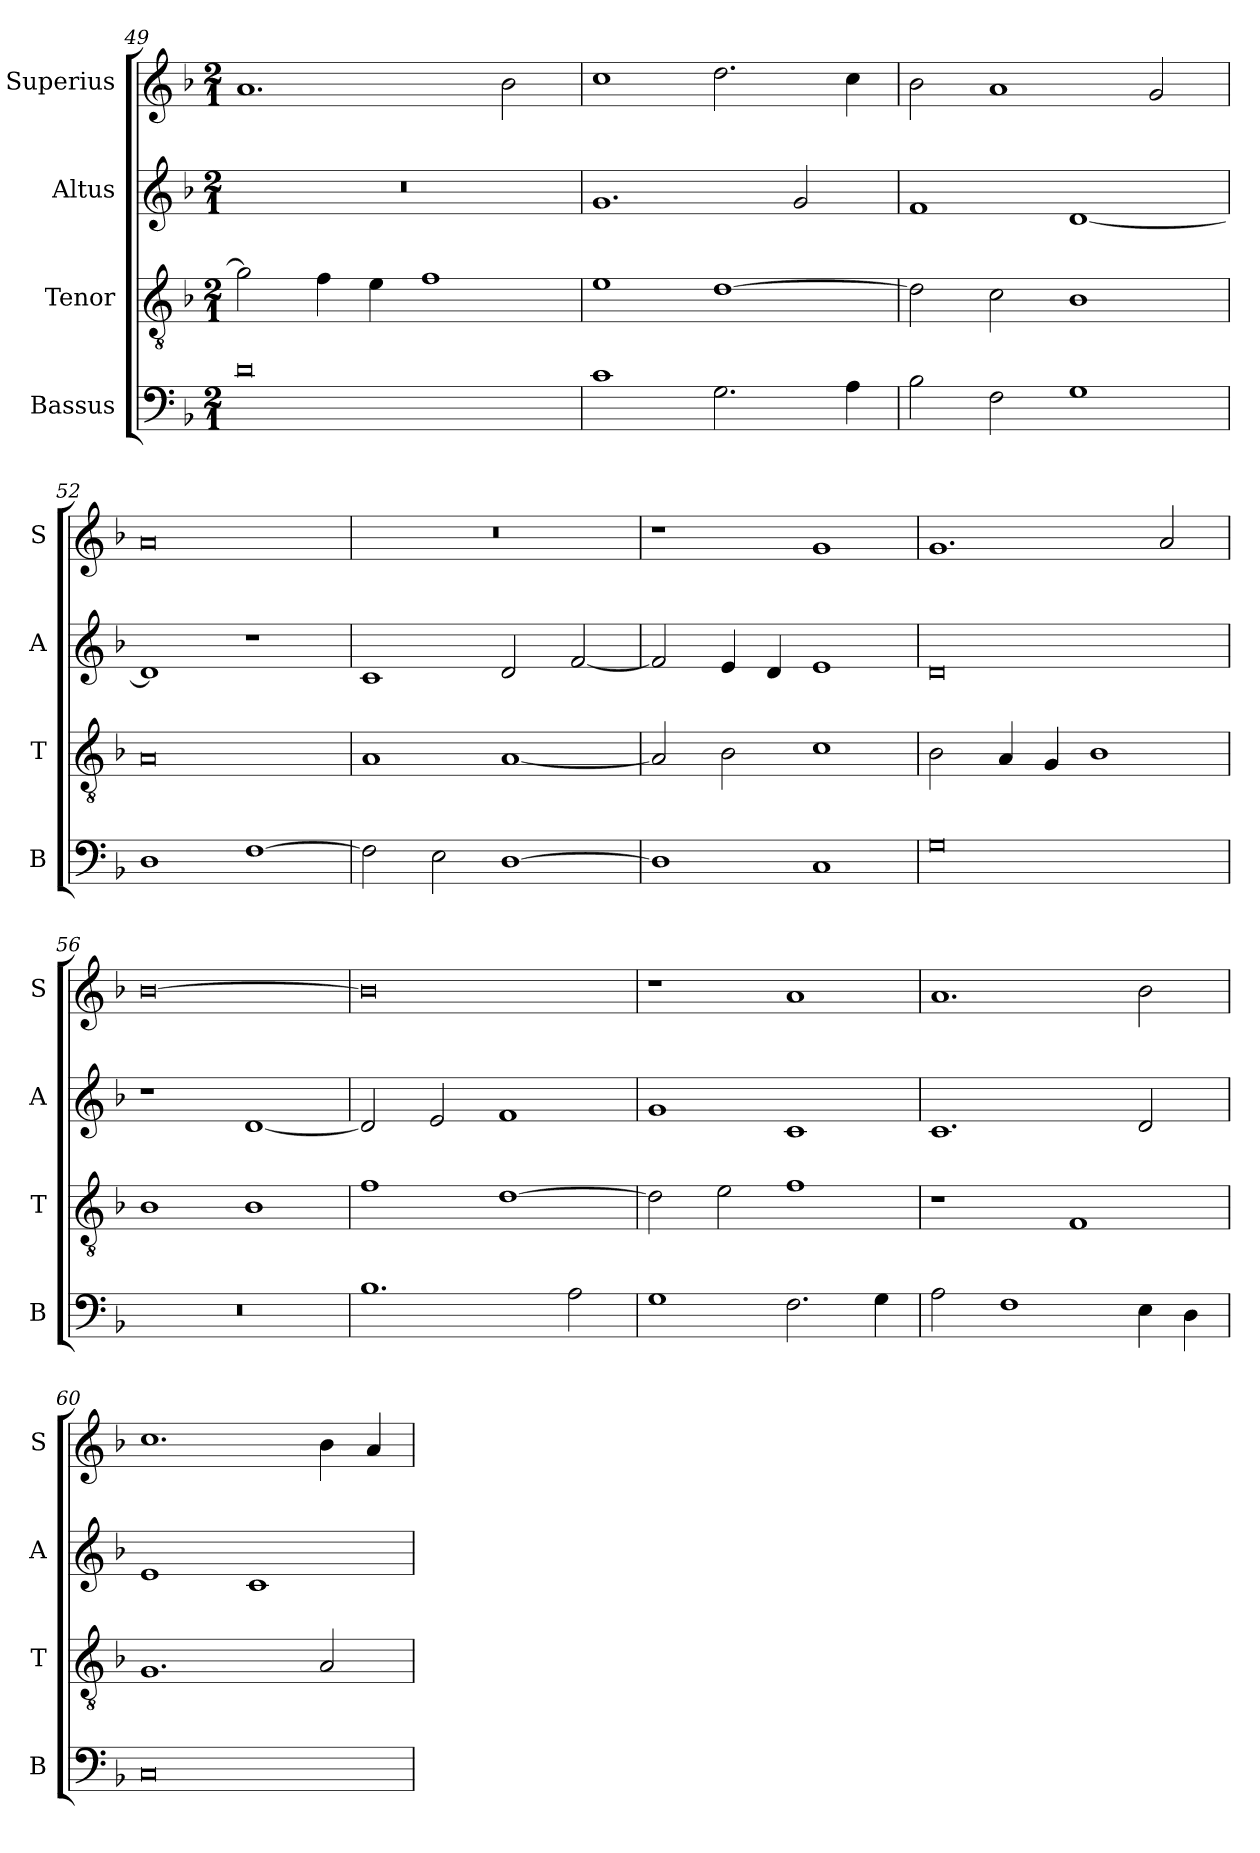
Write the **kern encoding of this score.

**kern	**kern	**kern	**kern
*part4	*part3	*part2	*part1
*staff4	*staff3	*staff2	*staff1
*I"Bassus	*I"Tenor	*I"Altus	*I"Superius
*I'B	*I'T	*I'A	*I'S
*clefF4	*clefGv2	*clefG2	*clefG2
*k[b-]	*k[b-]	*k[b-]	*k[b-]
*F:	*F:	*F:	*F:
*M2/1	*M2/1	*M2/1	*M2/1
=49	=49	=49	=49
0d	2g]	0r	1.a
.	4f	.	.
.	4e	.	.
.	1f	.	.
.	.	.	2b-
=50	=50	=50	=50
1c	1e	1.g	1cc
2.G	[1d	.	2.dd
.	.	2g	.
4A	.	.	4cc
=51	=51	=51	=51
2B-	2d]	1f	2b-
2F	2c	.	1a
1G	1B-	[1d	.
.	.	.	2g
=52	=52	=52	=52
1D	0A	1d]	0a
[1F	.	1r	.
=53	=53	=53	=53
2F]	1A	1c	0r
2E	.	.	.
[1D	[1A	2d	.
.	.	[2f	.
=54	=54	=54	=54
1D]	2A]	2f]	1r
.	2B-	4e	.
.	.	4d	.
1C	1c	1e	1g
=55	=55	=55	=55
0G	2B-	0d	1.g
.	4A	.	.
.	4G	.	.
.	1B-	.	.
.	.	.	2a
=56	=56	=56	=56
0r	1B-	1r	[0b-
.	1B-	[1d	.
=57	=57	=57	=57
1.B-	1f	2d]	0b-]
.	.	2e	.
.	[1d	1f	.
2A	.	.	.
=58	=58	=58	=58
1G	2d]	1g	1r
.	2e	.	.
2.F	1f	1c	1a
4G	.	.	.
=59	=59	=59	=59
2A	1r	1.c	1.a
1F	.	.	.
.	1F	.	.
4E	.	2d	2b-
4D	.	.	.
=60	=60	=60	=60
0C	1.G	1e	1.cc
.	.	1c	.
.	2A	.	4b-
.	.	.	4a
=	=	=	=
*-	*-	*-	*-
